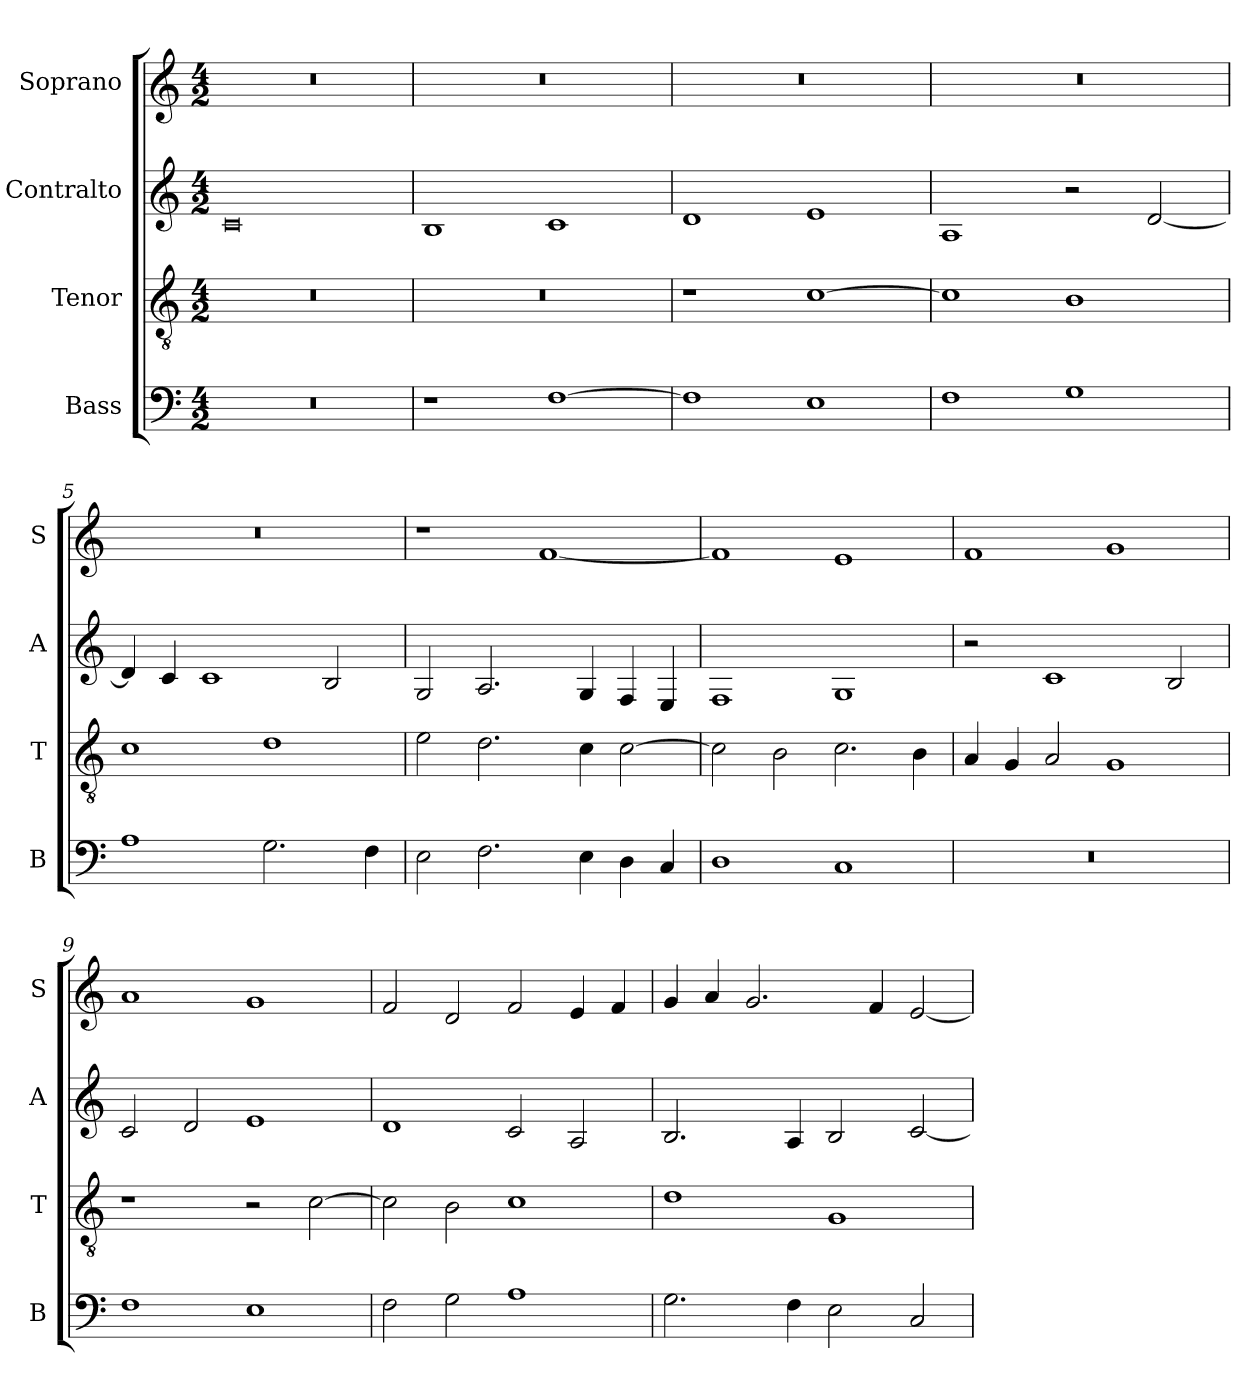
**kern	**kern	**kern	**kern
*part4	*part3	*part2	*part1
*staff4	*staff3	*staff2	*staff1
*I"Bass	*I"Tenor	*I"Contralto	*I"Soprano
*I'B	*I'T	*I'A	*I'S
*clefF4	*clefGv2	*clefG2	*clefG2
*k[]	*k[]	*k[]	*k[]
*E:phr	*E:phr	*E:phr	*E:phr
*M4/2	*M4/2	*M4/2	*M4/2
=1	=1	=1	=1
0r	0r	0c	0r
=2	=2	=2	=2
1r	0r	1B	0r
[1F	.	1c	.
=3	=3	=3	=3
1F]	1r	1d	0r
1E	[1c	1e	.
=4	=4	=4	=4
1F	1c]	1A	0r
1G	1B	2r	.
.	.	[2d	.
=5	=5	=5	=5
1A	1c	4d]	0r
.	.	4c	.
.	.	1c	.
2.G	1d	.	.
.	.	2B	.
4F	.	.	.
=6	=6	=6	=6
2E	2e	2G	1r
2.F	2.d	2.A	.
.	.	.	[1f
4E	4c	4G	.
4D	[2c	4F	.
4C	.	4E	.
=7	=7	=7	=7
1D	2c]	1F	1f]
.	2B	.	.
1C	2.c	1G	1e
.	4B	.	.
=8	=8	=8	=8
0r	4A	2r	1f
.	4G	.	.
.	2A	1c	.
.	1G	.	1g
.	.	2B	.
=9	=9	=9	=9
1F	1r	2c	1a
.	.	2d	.
1E	2r	1e	1g
.	[2c	.	.
=10	=10	=10	=10
2F	2c]	1d	2f
2G	2B	.	2d
1A	1c	2c	2f
.	.	2A	4e
.	.	.	4f
=11	=11	=11	=11
2.G	1d	2.B	4g
.	.	.	4a
.	.	.	2.g
4F	.	4A	.
2E	1G	2B	.
.	.	.	4f
2C	.	[2c	[2e
=	=	=	=
*-	*-	*-	*-
